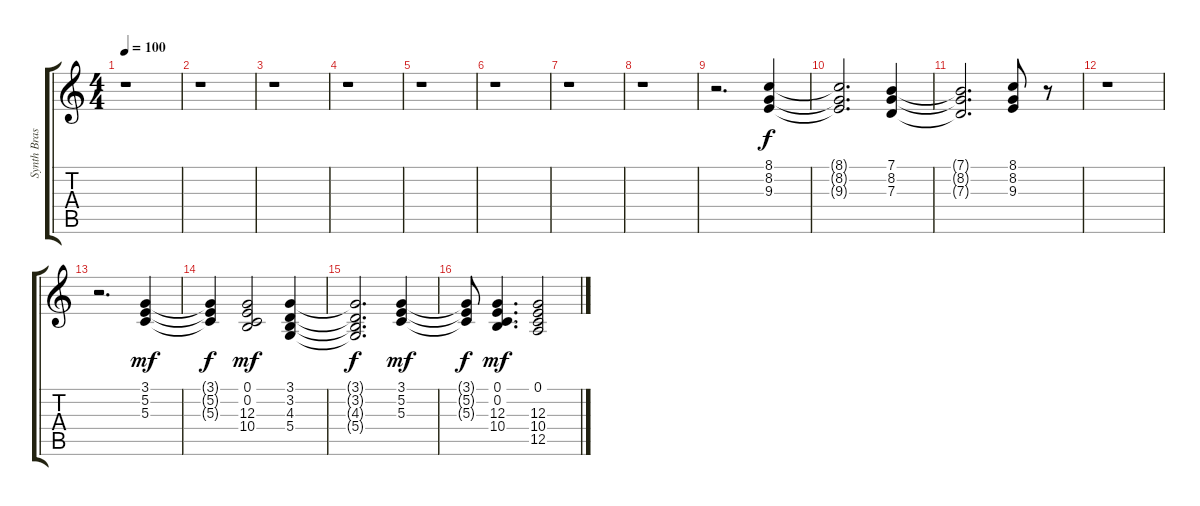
\track ("Synth Brass" "Synth Bras") {instrument synthstrings1}
\staff {score tabs}
\tuning (E4 B3 G3 D3 A2 E2) {hide}
\ts (4 4)
\tempo 100
\clef g2
\ks c
r.1{dy f} |
r.1 |
r.1 |
r.1 |
r.1 |
r.1 |
r.1 |
r.1 |
r.2{d} (8.1 8.2 9.3).4{volume 7} |
(8.1{t} 8.2{t} 9.3{t}).2{d} (7.1 8.2 7.3).4 |
(7.1{t} 8.2{t} 7.3{t}).2{d} (8.1 8.2 9.3).8 r.8 |
r.1 |
r.2{d} (3.1 5.2 5.3).4{dy mf volume 12} |
(3.1{t} 5.2{t} 5.3{t}).4{dy f} (0.1 0.2 12.3 10.4).2{dy mf} (3.1 3.2 4.3 5.4).4 |
(3.1{t} 3.2{t} 4.3{t} 5.4{t}).2{d dy f} (3.1 5.2 5.3).4{dy mf} |
(3.1{t} 5.2{t} 5.3{t}).8{dy f} (0.1 0.2 12.3 10.4).4{d dy mf} (0.1 12.3 10.4 12.5).2
